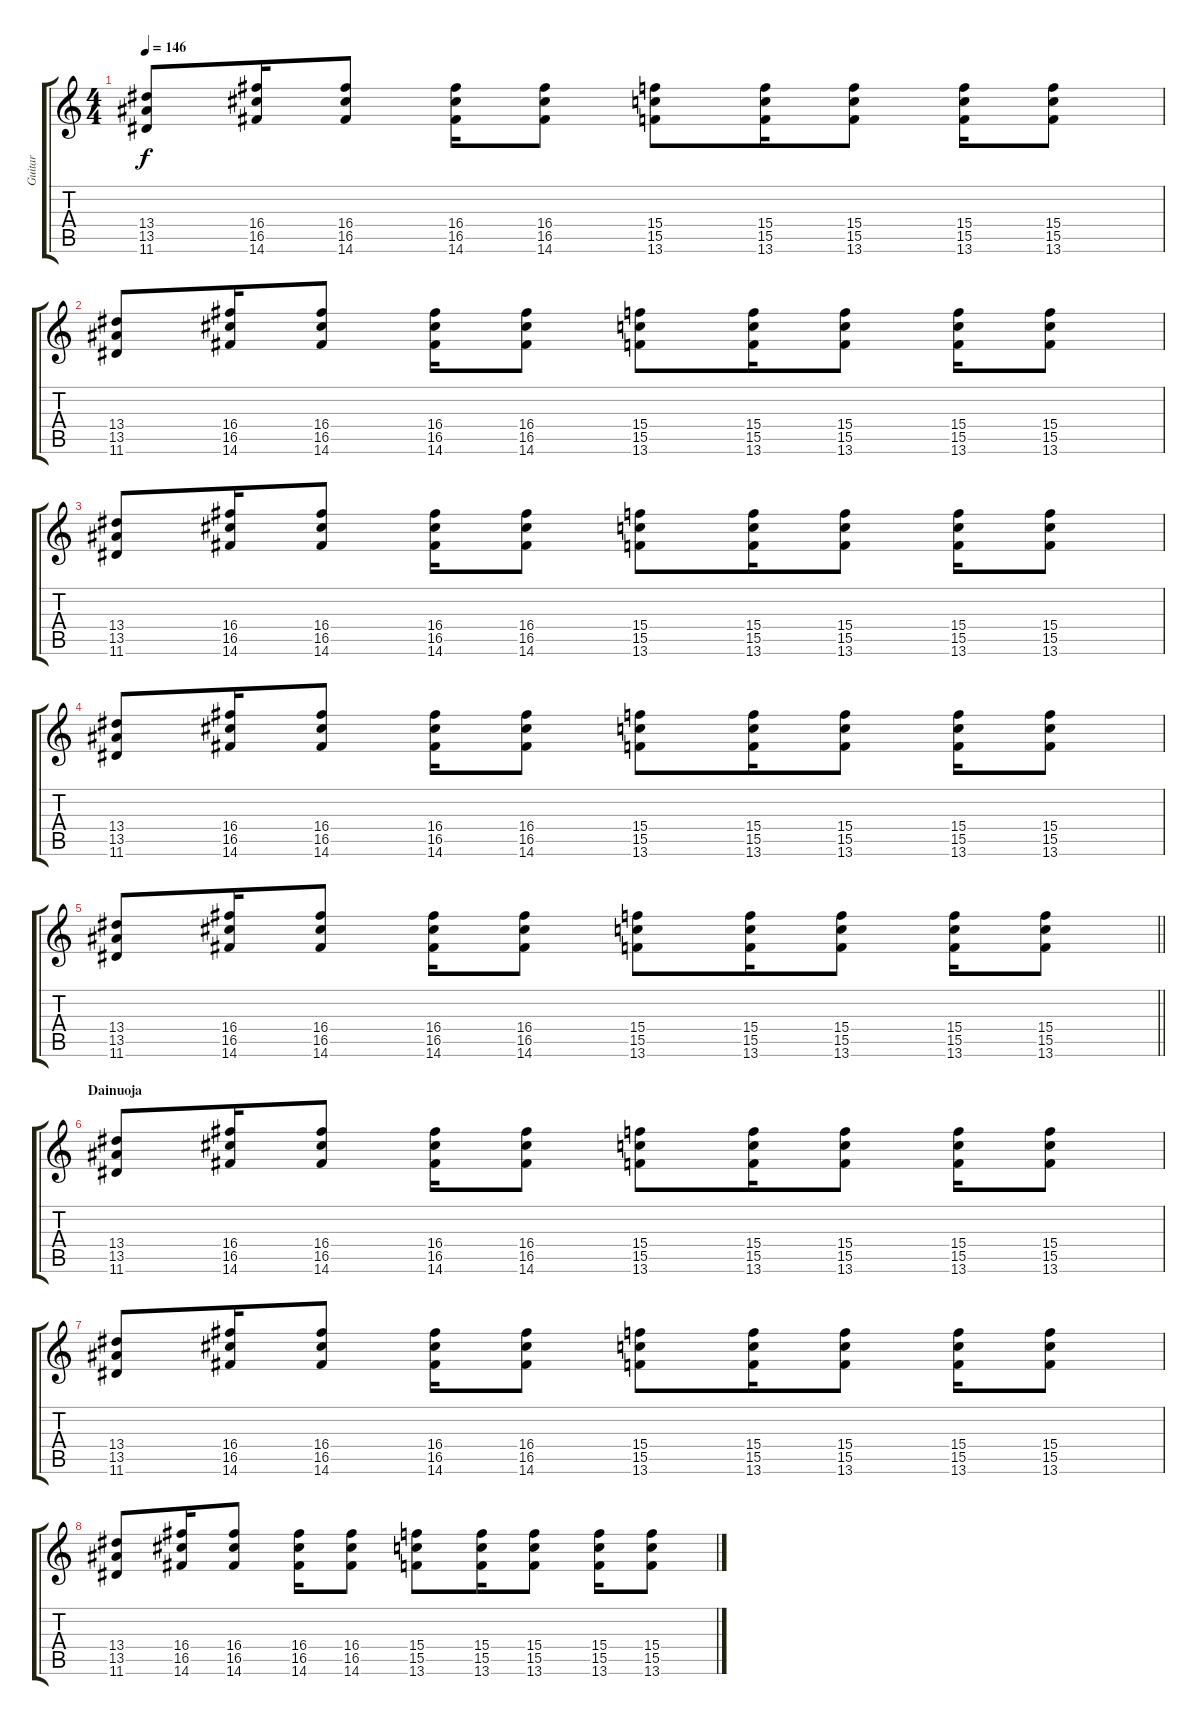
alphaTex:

\track ("Guitar" "Guitar") {instrument distortionguitar}
\staff {score tabs}
\tuning (E4 B3 G3 D3 A2 E2) {hide}
\ts (4 4)
\tempo 146
\clef g2
\ks c
(13.4 13.5 11.6).8{dy f} (16.4 16.5 14.6).16 (16.4 16.5 14.6).8 (16.4 16.5 14.6).16 (16.4 16.5 14.6).8 (15.4 15.5 13.6).8 (15.4 15.5 13.6).16 (15.4 15.5 13.6).8 (15.4 15.5 13.6).16 (15.4 15.5 13.6).8 |
(13.4 13.5 11.6).8 (16.4 16.5 14.6).16 (16.4 16.5 14.6).8 (16.4 16.5 14.6).16 (16.4 16.5 14.6).8 (15.4 15.5 13.6).8 (15.4 15.5 13.6).16 (15.4 15.5 13.6).8 (15.4 15.5 13.6).16 (15.4 15.5 13.6).8 |
(13.4 13.5 11.6).8 (16.4 16.5 14.6).16 (16.4 16.5 14.6).8 (16.4 16.5 14.6).16 (16.4 16.5 14.6).8 (15.4 15.5 13.6).8 (15.4 15.5 13.6).16 (15.4 15.5 13.6).8 (15.4 15.5 13.6).16 (15.4 15.5 13.6).8 |
(13.4 13.5 11.6).8 (16.4 16.5 14.6).16 (16.4 16.5 14.6).8 (16.4 16.5 14.6).16 (16.4 16.5 14.6).8 (15.4 15.5 13.6).8 (15.4 15.5 13.6).16 (15.4 15.5 13.6).8 (15.4 15.5 13.6).16 (15.4 15.5 13.6).8 |
\barLineRight lightlight
(13.4 13.5 11.6).8 (16.4 16.5 14.6).16 (16.4 16.5 14.6).8 (16.4 16.5 14.6).16 (16.4 16.5 14.6).8 (15.4 15.5 13.6).8 (15.4 15.5 13.6).16 (15.4 15.5 13.6).8 (15.4 15.5 13.6).16 (15.4 15.5 13.6).8 |
\section ("" "Dainuoja")
(13.4 13.5 11.6).8 (16.4 16.5 14.6).16 (16.4 16.5 14.6).8 (16.4 16.5 14.6).16 (16.4 16.5 14.6).8 (15.4 15.5 13.6).8 (15.4 15.5 13.6).16 (15.4 15.5 13.6).8 (15.4 15.5 13.6).16 (15.4 15.5 13.6).8 |
(13.4 13.5 11.6).8 (16.4 16.5 14.6).16 (16.4 16.5 14.6).8 (16.4 16.5 14.6).16 (16.4 16.5 14.6).8 (15.4 15.5 13.6).8 (15.4 15.5 13.6).16 (15.4 15.5 13.6).8 (15.4 15.5 13.6).16 (15.4 15.5 13.6).8 |
(13.4 13.5 11.6).8 (16.4 16.5 14.6).16 (16.4 16.5 14.6).8 (16.4 16.5 14.6).16 (16.4 16.5 14.6).8 (15.4 15.5 13.6).8 (15.4 15.5 13.6).16 (15.4 15.5 13.6).8 (15.4 15.5 13.6).16 (15.4 15.5 13.6).8
